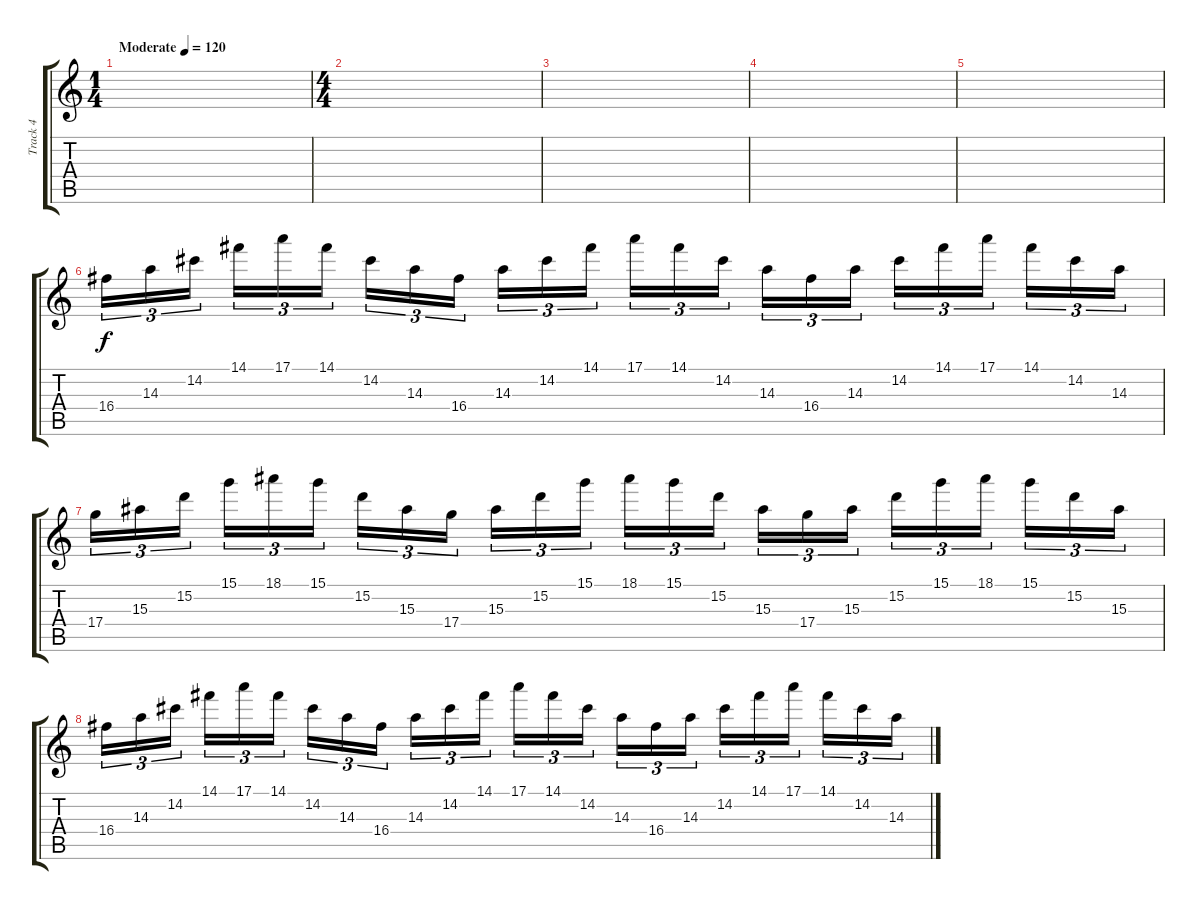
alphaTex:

\track ("Track 4" "Track 4") {instrument distortionguitar}
\staff {score tabs}
\tuning (E4 B3 G3 D3 A2 D2) {hide}
\ts (1 4)
\tempo (120 "Moderate")
\clef g2
\ks c
|
\ts (4 4)
|
|
|
|
16.4.16{tu (3 2)} 14.3.16{tu (3 2)} 14.2.16{tu (3 2) beam splitsecondary} 14.1.16{tu (3 2)} 17.1.16{tu (3 2)} 14.1.16{tu (3 2)} 14.2.16{tu (3 2)} 14.3.16{tu (3 2)} 16.4.16{tu (3 2) beam splitsecondary} 14.3.16{tu (3 2)} 14.2.16{tu (3 2)} 14.1.16{tu (3 2)} 17.1.16{tu (3 2)} 14.1.16{tu (3 2)} 14.2.16{tu (3 2) beam splitsecondary} 14.3.16{tu (3 2)} 16.4.16{tu (3 2)} 14.3.16{tu (3 2)} 14.2.16{tu (3 2)} 14.1.16{tu (3 2)} 17.1.16{tu (3 2) beam splitsecondary} 14.1.16{tu (3 2)} 14.2.16{tu (3 2)} 14.3.16{tu (3 2)} |
17.4.16{tu (3 2)} 15.3.16{tu (3 2)} 15.2.16{tu (3 2) beam splitsecondary} 15.1.16{tu (3 2)} 18.1.16{tu (3 2)} 15.1.16{tu (3 2)} 15.2.16{tu (3 2)} 15.3.16{tu (3 2)} 17.4.16{tu (3 2) beam splitsecondary} 15.3.16{tu (3 2)} 15.2.16{tu (3 2)} 15.1.16{tu (3 2)} 18.1.16{tu (3 2)} 15.1.16{tu (3 2)} 15.2.16{tu (3 2) beam splitsecondary} 15.3.16{tu (3 2)} 17.4.16{tu (3 2)} 15.3.16{tu (3 2)} 15.2.16{tu (3 2)} 15.1.16{tu (3 2)} 18.1.16{tu (3 2) beam splitsecondary} 15.1.16{tu (3 2)} 15.2.16{tu (3 2)} 15.3.16{tu (3 2)} |
16.4.16{tu (3 2)} 14.3.16{tu (3 2)} 14.2.16{tu (3 2) beam splitsecondary} 14.1.16{tu (3 2)} 17.1.16{tu (3 2)} 14.1.16{tu (3 2)} 14.2.16{tu (3 2)} 14.3.16{tu (3 2)} 16.4.16{tu (3 2) beam splitsecondary} 14.3.16{tu (3 2)} 14.2.16{tu (3 2)} 14.1.16{tu (3 2)} 17.1.16{tu (3 2)} 14.1.16{tu (3 2)} 14.2.16{tu (3 2) beam splitsecondary} 14.3.16{tu (3 2)} 16.4.16{tu (3 2)} 14.3.16{tu (3 2)} 14.2.16{tu (3 2)} 14.1.16{tu (3 2)} 17.1.16{tu (3 2) beam splitsecondary} 14.1.16{tu (3 2)} 14.2.16{tu (3 2)} 14.3.16{tu (3 2)}
